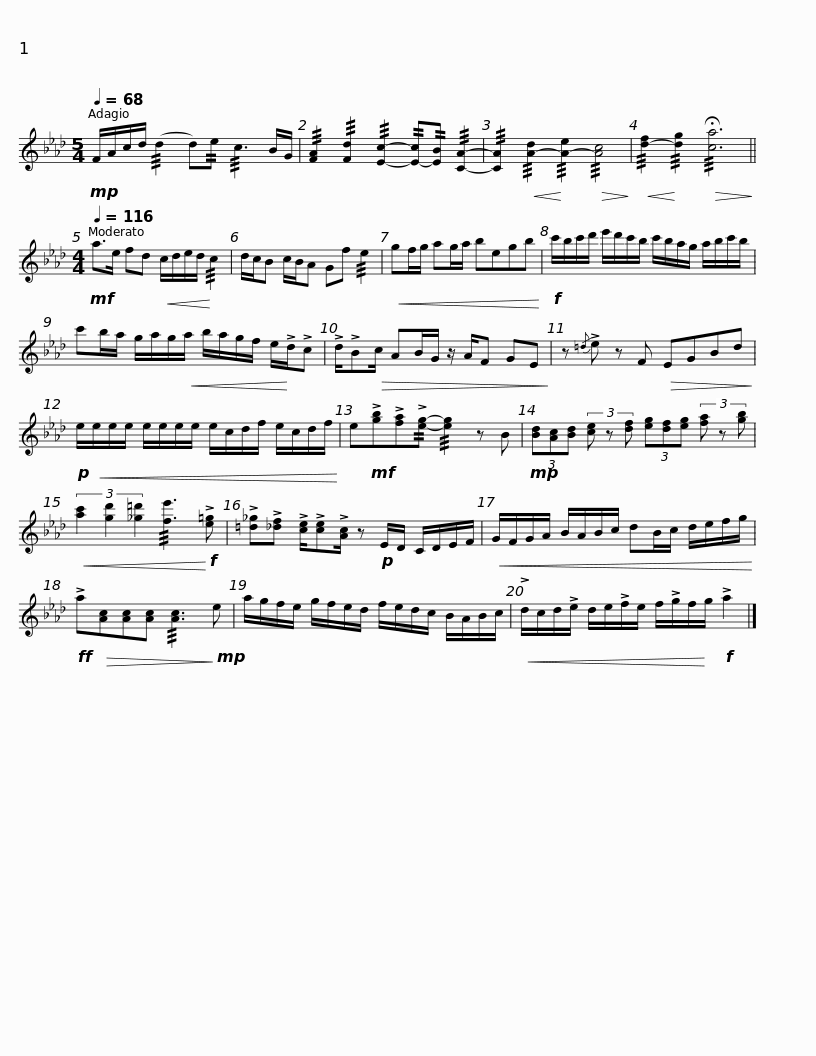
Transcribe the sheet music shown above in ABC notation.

X:1
L:1/8
Q:1/4=68
M:5/4
I:linebreak $
K:Ab
V:1 treble
V:1
!mp! F/A/c/d/ (!///!d2 d)!//!e !///!c3 B/G/ | !///![FA]2 !///![Fd]2 !///![Ec]2- !//![E-c]!//![EB] !///![CA]2- | !///![CA]2!<(! !///![A-d]2!<)! !///![A-e]2!>(! !///![Ac]4!>)! |!<(! !///![d-f]2!<)! !///![dg]2!>(! !///!!fermata![ca]6!>)! ||$[M:4/4][Q:1/4=116]!mf! a>e fd!<(! c/d/e/d/!<)! !///!c2 | %5
 d/c/B c/B/A Gf !///!e2 |!<(! gf/g/ ag/a/ begb!<)! |$!f! c'/b/c'/d'/ e'/d'/c'/b/ c'/b/a/g/ a/b/c'/b/ | c'b/a/ g/a/g/!<(!a/ b/a/g/f/ e/!<)!!>!d/!>!c | !>!d/!>!B!>(!c/ AB/G/ z/ A/F GE!>)! |$ %10
 z{/=d} !>!e z F!>(! EGBd!>)! |!p! e/!<(!e/e/e/ e/e/e/e/ e/c/d/f/ e/c/d/f/!<)! | e!mf!!>![gb]!>![fa]!//!!>![eg]- !///![eg]2 z B |$!mp! (3[Bd][Ac][Bd] (3[ce] z [df] (3[eg][df][eg] (3[fa] z [gb] |!<(! (3[ac']2 [gd']2 [_g=d']2 !///![fe']3!<)!!f! !>![e=g] |$ %15
 !>![=d_g]!>![_df] !>![ce]/!>![ce]!>![Ac]/ z!p! E/D/ C/D/E/F/ |!<(! G/F/G/A/ B/A/B/c/ dB/c/ d/e/f/g/!<)! |$!ff! !>!a!>(![Ac][Ac][Ac] !///![Ac]3!>)!!mp! e | a/g/f/e/ g/f/e/d/ f/e/d/c/ B/A/B/c/ |!<(! !>!d/c/d/!>!e/ d/e/!>!f/e/ f/!>!g/f/!<)!g/!f! !>!a2 |] %20
